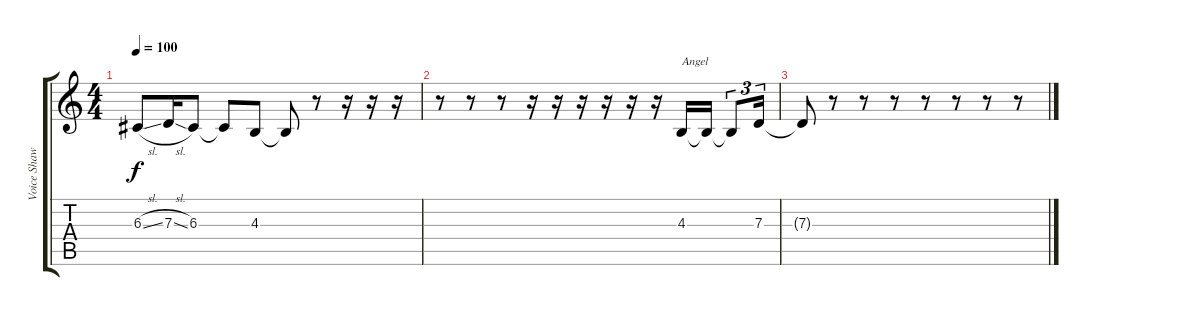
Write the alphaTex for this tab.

\track ("Voice Shawn Milke" "Voice Shaw") {instrument fiddle}
\staff {score tabs}
\tuning (E4 B3 G3 D3 A2 D2) {hide}
\ts (4 4)
\tempo 100
\clef g2
\ks c
6.3{sl t}.8{dy f} 7.3{sl}.16 6.3.8 6.3{t}.8 4.3.8 4.3{t}.8 r.8 r.16 r.16 r.16 |
r.8 r.8 r.8 r.16 r.16 r.16 r.16 r.16 r.16 4.3.16{txt "Angel"} 4.3{t}.16 4.3{t}.8{tu (3 2)} 7.3.16{tu (3 2)} |
7.3{t}.8 r.8 r.8 r.8 r.8 r.8 r.8 r.8
